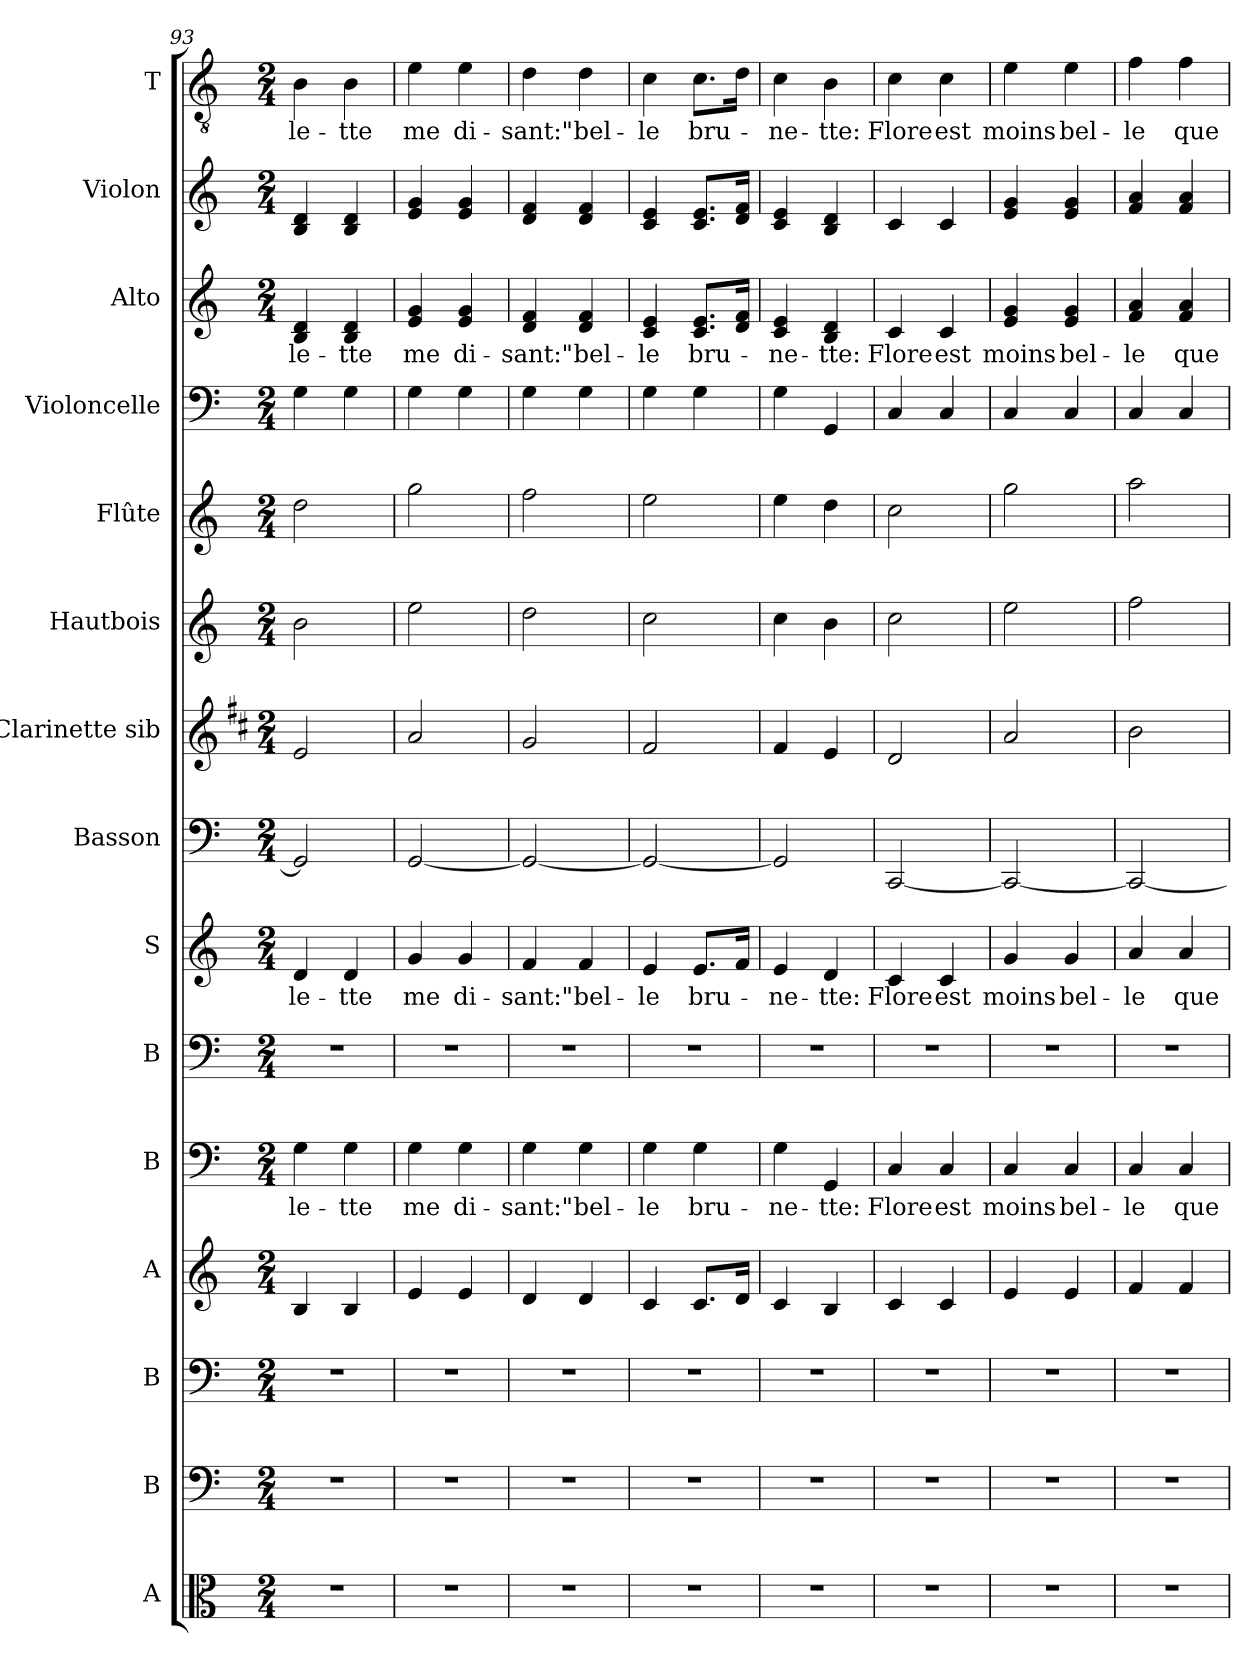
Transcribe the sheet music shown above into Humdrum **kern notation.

**kern	**kern	**kern	**kern	**kern	**text	**kern	**kern	**text	**kern	**kern	**kern	**kern	**kern	**kern	**text	**kern	**kern	**text
*part15	*part14	*part13	*part12	*part11	*part11	*part10	*part9	*part9	*part8	*part7	*part6	*part5	*part4	*part3	*part3	*part2	*part1	*part1
*staff15	*staff14	*staff13	*staff12	*staff11	*staff11	*staff10	*staff9	*staff9	*staff8	*staff7	*staff6	*staff5	*staff4	*staff3	*staff3	*staff2	*staff1	*staff1
*I"A	*I"B	*I"B	*I"A	*I"B	*	*I"B	*I"S	*	*I"Basson	*I"Clarinette sib	*I"Hautbois	*I"Flûte	*I"Violoncelle	*I"Alto	*	*I"Violon	*I"T	*
*I'A	*I'B	*I'B	*I'A	*I'B	*	*I'B	*I'S	*	*I'Bsn.	*I'Cl. Sib	*I'Hb.	*I'Fl.	*I'Vc.	*I'A	*	*I'Vln.	*I'T	*
*clefC3	*clefF4	*clefF4	*clefG2	*clefF4	*	*clefF4	*clefG2	*	*clefF4	*clefG2	*clefG2	*clefG2	*clefF4	*clefG2	*	*clefG2	*clefGv2	*
*	*	*	*	*	*	*	*	*	*	*ITrd1c2	*	*	*	*	*	*	*	*
*k[]	*k[]	*k[]	*k[]	*k[]	*	*k[]	*k[]	*	*k[]	*k[]	*k[]	*k[]	*k[]	*k[]	*	*k[]	*k[]	*
*C:	*C:	*C:	*C:	*C:	*	*C:	*C:	*	*C:	*C:	*C:	*C:	*C:	*C:	*	*C:	*C:	*
*M2/4	*M2/4	*M2/4	*M2/4	*M2/4	*	*M2/4	*M2/4	*	*M2/4	*M2/4	*M2/4	*M2/4	*M2/4	*M2/4	*	*M2/4	*M2/4	*
=93	=93	=93	=93	=93	=93	=93	=93	=93	=93	=93	=93	=93	=93	=93	=93	=93	=93	=93
!	!	!	!	!	!LO:LY:b	!	!	!LO:LY:b	!	!	!	!	!	!	!LO:LY:b	!	!	!LO:LY:b
2r	2r	2r	4B/	4G\	-le-	2r	4d/	-le-	2GG/]	2d/	2b\	2dd\	4G\	4B/ 4d/	-le-	4B/ 4d/	4B\	-le-
!	!	!	!	!	!LO:LY:b	!	!	!LO:LY:b	!	!	!	!	!	!	!LO:LY:b	!	!	!LO:LY:b
.	.	.	4B/	4G\	-tte	.	4d/	-tte	.	.	.	.	4G\	4B/ 4d/	-tte	4B/ 4d/	4B\	-tte
!!LO:PB:g=z
=94	=94	=94	=94	=94	=94	=94	=94	=94	=94	=94	=94	=94	=94	=94	=94	=94	=94	=94
!	!	!	!	!	!LO:LY:b	!	!	!LO:LY:b	!	!	!	!	!	!	!LO:LY:b	!	!	!LO:LY:b
2r	2r	2r	4e/	4G\	me	2r	4g/	me	[2GG/	2g/	2ee\	2gg\	4G\	4e/ 4g/	me	4e/ 4g/	4e\	me
!	!	!	!	!	!LO:LY:b	!	!	!LO:LY:b	!	!	!	!	!	!	!LO:LY:b	!	!	!LO:LY:b
.	.	.	4e/	4G\	di-	.	4g/	di-	.	.	.	.	4G\	4e/ 4g/	di-	4e/ 4g/	4e\	di-
=95	=95	=95	=95	=95	=95	=95	=95	=95	=95	=95	=95	=95	=95	=95	=95	=95	=95	=95
!	!	!	!	!	!LO:LY:b	!	!	!LO:LY:b	!	!	!	!	!	!	!LO:LY:b	!	!	!LO:LY:b
2r	2r	2r	4d/	4G\	-sant:"	2r	4f/	-sant:"	2GG/_	2f/	2dd\	2ff\	4G\	4d/ 4f/	-sant:"	4d/ 4f/	4d\	-sant:"
!	!	!	!	!	!LO:LY:b	!	!	!LO:LY:b	!	!	!	!	!	!	!LO:LY:b	!	!	!LO:LY:b
.	.	.	4d/	4G\	bel-	.	4f/	bel-	.	.	.	.	4G\	4d/ 4f/	bel-	4d/ 4f/	4d\	bel-
=96	=96	=96	=96	=96	=96	=96	=96	=96	=96	=96	=96	=96	=96	=96	=96	=96	=96	=96
!	!	!	!	!	!LO:LY:b	!	!	!LO:LY:b	!	!	!	!	!	!	!LO:LY:b	!	!	!LO:LY:b
2r	2r	2r	4c/	4G\	-le	2r	4e/	-le	2GG/_	2e/	2cc\	2ee\	4G\	4c/ 4e/	-le	4c/ 4e/	4c\	-le
!	!	!	!	!	!LO:LY:b	!	!	!LO:LY:b	!	!	!	!	!	!	!LO:LY:b	!	!	!LO:LY:b
.	.	.	8.c/L	4G\	bru-	.	8.e/L	bru-	.	.	.	.	4G\	8.c/ 8.e/L	bru-	8.c/ 8.e/L	8.c\L	bru-
.	.	.	16d/Jk	.	.	.	16f/Jk	.	.	.	.	.	.	16d/ 16f/Jk	.	16d/ 16f/Jk	16d\Jk	.
=97	=97	=97	=97	=97	=97	=97	=97	=97	=97	=97	=97	=97	=97	=97	=97	=97	=97	=97
!	!	!	!	!	!LO:LY:b	!	!	!LO:LY:b	!	!	!	!	!	!	!LO:LY:b	!	!	!LO:LY:b
2r	2r	2r	4c/	4G\	-ne-	2r	4e/	-ne-	2GG/]	4e/	4cc\	4ee\	4G\	4c/ 4e/	-ne-	4c/ 4e/	4c\	-ne-
!	!	!	!	!	!LO:LY:b	!	!	!LO:LY:b	!	!	!	!	!	!	!LO:LY:b	!	!	!LO:LY:b
.	.	.	4B/	4GG/	-tte:	.	4d/	-tte:	.	4d/	4b\	4dd\	4GG/	4B/ 4d/	-tte:	4B/ 4d/	4B\	-tte:
!!LO:PB:g=z
=98	=98	=98	=98	=98	=98	=98	=98	=98	=98	=98	=98	=98	=98	=98	=98	=98	=98	=98
!	!	!	!	!	!LO:LY:b	!	!	!LO:LY:b	!	!	!	!	!	!	!LO:LY:b	!	!	!LO:LY:b
2r	2r	2r	4c/	4C/	Flore	2r	4c/	Flore	[2CC/	2c/	2cc\	2cc\	4C/	4c/	Flore	4c/	4c\	Flore
!	!	!	!	!	!LO:LY:b	!	!	!LO:LY:b	!	!	!	!	!	!	!LO:LY:b	!	!	!LO:LY:b
.	.	.	4c/	4C/	est	.	4c/	est	.	.	.	.	4C/	4c/	est	4c/	4c\	est
=99	=99	=99	=99	=99	=99	=99	=99	=99	=99	=99	=99	=99	=99	=99	=99	=99	=99	=99
!	!	!	!	!	!LO:LY:b	!	!	!LO:LY:b	!	!	!	!	!	!	!LO:LY:b	!	!	!LO:LY:b
2r	2r	2r	4e/	4C/	moins	2r	4g/	moins	2CC/_	2g/	2ee\	2gg\	4C/	4e/ 4g/	moins	4e/ 4g/	4e\	moins
!	!	!	!	!	!LO:LY:b	!	!	!LO:LY:b	!	!	!	!	!	!	!LO:LY:b	!	!	!LO:LY:b
.	.	.	4e/	4C/	bel-	.	4g/	bel-	.	.	.	.	4C/	4e/ 4g/	bel-	4e/ 4g/	4e\	bel-
=100	=100	=100	=100	=100	=100	=100	=100	=100	=100	=100	=100	=100	=100	=100	=100	=100	=100	=100
!	!	!	!	!	!LO:LY:b	!	!	!LO:LY:b	!	!	!	!	!	!	!LO:LY:b	!	!	!LO:LY:b
2r	2r	2r	4f/	4C/	-le	2r	4a/	-le	2CC/_	2a\	2ff\	2aa\	4C/	4f/ 4a/	-le	4f/ 4a/	4f\	-le
!	!	!	!	!	!LO:LY:b	!	!	!LO:LY:b	!	!	!	!	!	!	!LO:LY:b	!	!	!LO:LY:b
.	.	.	4f/	4C/	que	.	4a/	que	.	.	.	.	4C/	4f/ 4a/	que	4f/ 4a/	4f\	que
=	=	=	=	=	=	=	=	=	=	=	=	=	=	=	=	=	=	=
*-	*-	*-	*-	*-	*-	*-	*-	*-	*-	*-	*-	*-	*-	*-	*-	*-	*-	*-
